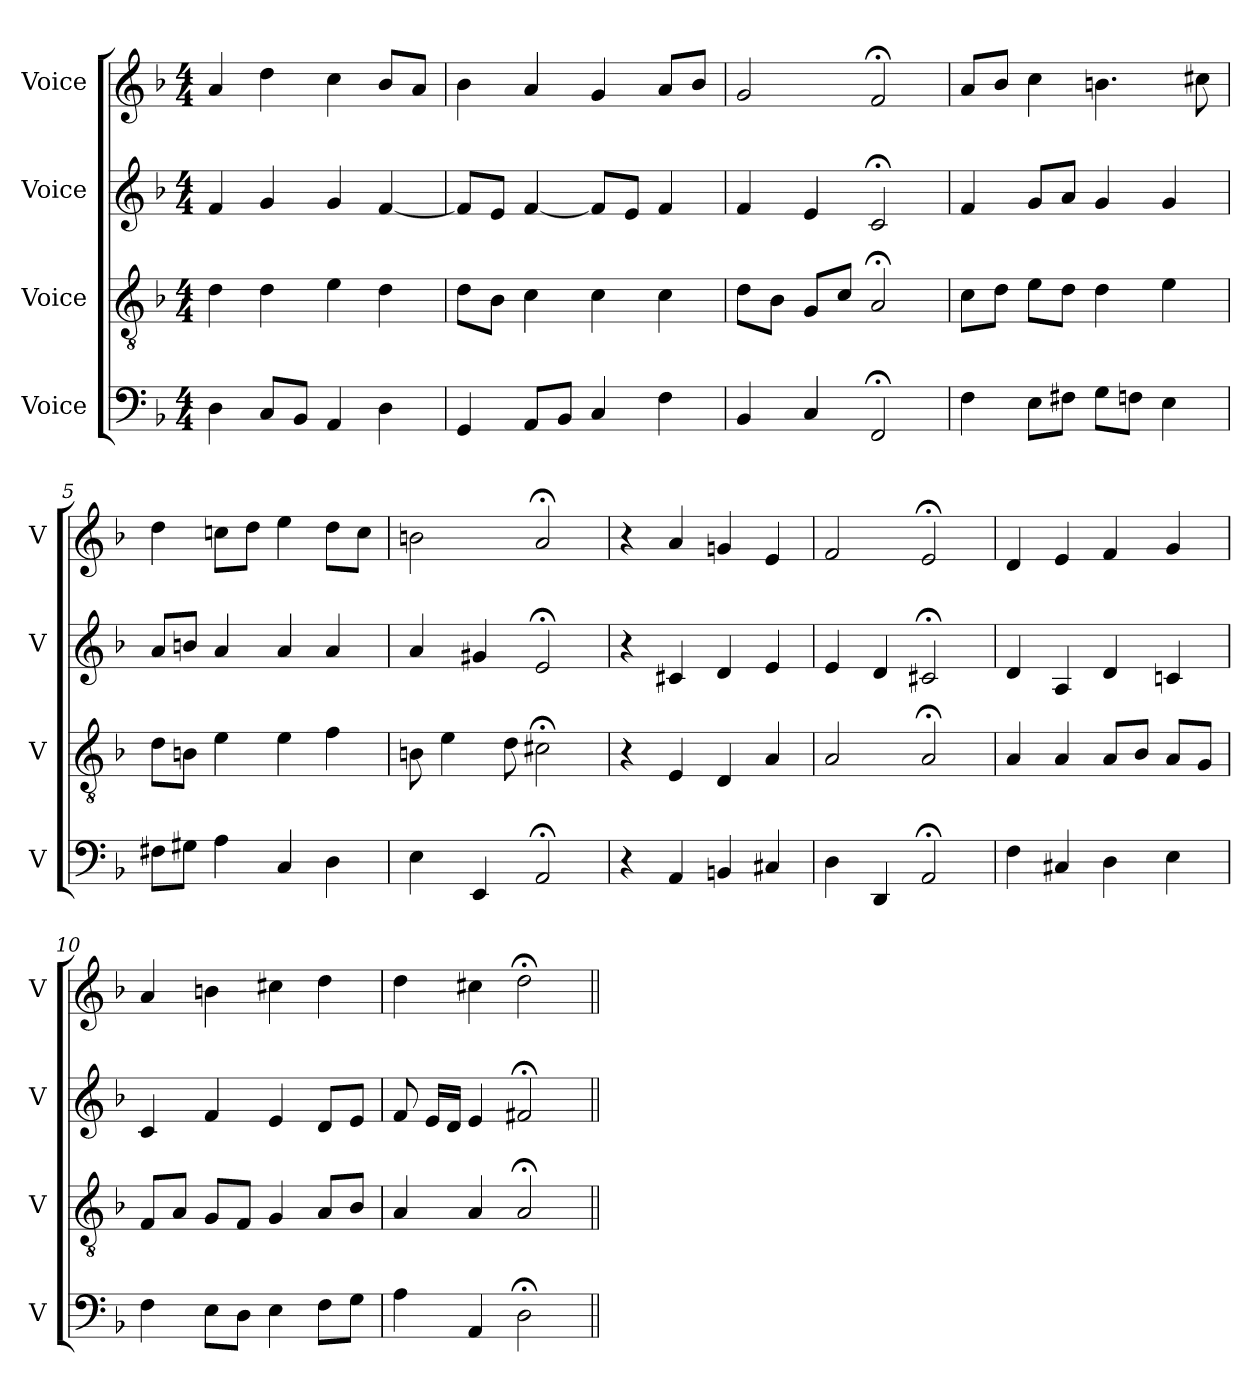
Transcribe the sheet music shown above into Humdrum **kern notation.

**kern	**kern	**kern	**kern
*part4	*part3	*part2	*part1
*staff4	*staff3	*staff2	*staff1
*I"Voice	*I"Voice	*I"Voice	*I"Voice
*I'V	*I'V	*I'V	*I'V
*clefF4	*clefGv2	*clefG2	*clefG2
*k[b-]	*k[b-]	*k[b-]	*k[b-]
*M4/4	*M4/4	*M4/4	*M4/4
*MM100	*MM100	*MM100	*MM100
=1	=1	=1	=1
4D\	4d\	4f/	4a/
8C/L	4d\	4g/	4dd\
8BB-/J	.	.	.
4AA/	4e\	4g/	4cc\
4D\	4d\	[4f/	8b-/L
.	.	.	8a/J
=2	=2	=2	=2
4GG/	8d\L	8f/L]	4b-\
.	8B-\J	8e/J	.
8AA/L	4c\	[4f/	4a/
8BB-/J	.	.	.
4C/	4c\	8f/L]	4g/
.	.	8e/J	.
4F\	4c\	4f/	8a/L
.	.	.	8b-/J
=3	=3	=3	=3
4BB-/	8d\L	4f/	2g/
.	8B-\J	.	.
4C/	8G/L	4e/	.
.	8c/J	.	.
2FF;/	2A;/	2c;/	2f;/
=4	=4	=4	=4
4F\	8c\L	4f/	8a/L
.	8d\J	.	8b-/J
8E\L	8e\L	8g/L	4cc\
8F#X\J	8d\J	8a/J	.
8G\L	4d\	4g/	4.bn\
8Fn\J	.	.	.
4E\	4e\	4g/	.
.	.	.	8cc#X\
!!LO:LB:g=z
=5	=5	=5	=5
8F#X\L	8d\L	8a/L	4dd\
8G#X\J	8Bn\J	8bn/J	.
4A\	4e\	4a/	8ccn\L
.	.	.	8dd\J
4C/	4e\	4a/	4ee\
4D\	4f\	4a/	8dd\L
.	.	.	8cc\J
=6	=6	=6	=6
4E\	8Bn\	4a/	2bn\
.	4e\	.	.
4EE/	.	4g#X/	.
.	8d\	.	.
2AA;/	2c#X;\	2e;/	2a;/
=7	=7	=7	=7
4r	4r	4r	4r
4AA/	4E/	4c#X/	4a/
4BBn/	4D/	4d/	4gn/
4C#X/	4A/	4e/	4e/
=8	=8	=8	=8
4D\	2A/	4e/	2f/
4DD/	.	4d/	.
2AA;/	2A;/	2c#X;/	2e;/
=9	=9	=9	=9
4F\	4A/	4d/	4d/
4C#X/	4A/	4A/	4e/
4D\	8A/L	4d/	4f/
.	8B-/J	.	.
4E\	8A/L	4cn/	4g/
.	8G/J	.	.
!!LO:LB:g=z
=10	=10	=10	=10
4F\	8F/L	4c/	4a/
.	8A/J	.	.
8E\L	8G/L	4f/	4bn\
8D\J	8F/J	.	.
4E\	4G/	4e/	4cc#X\
8F\L	8A/L	8d/L	4dd\
8G\J	8B-/J	8e/J	.
=11	=11	=11	=11
4A\	4A/	8f/	4dd\
.	.	16e/LL	.
.	.	16d/JJ	.
4AA/	4A/	4e/	4cc#X\
2D;\	2A;/	2f#X;/	2dd;\
=||	=||	=||	=||
*-	*-	*-	*-
